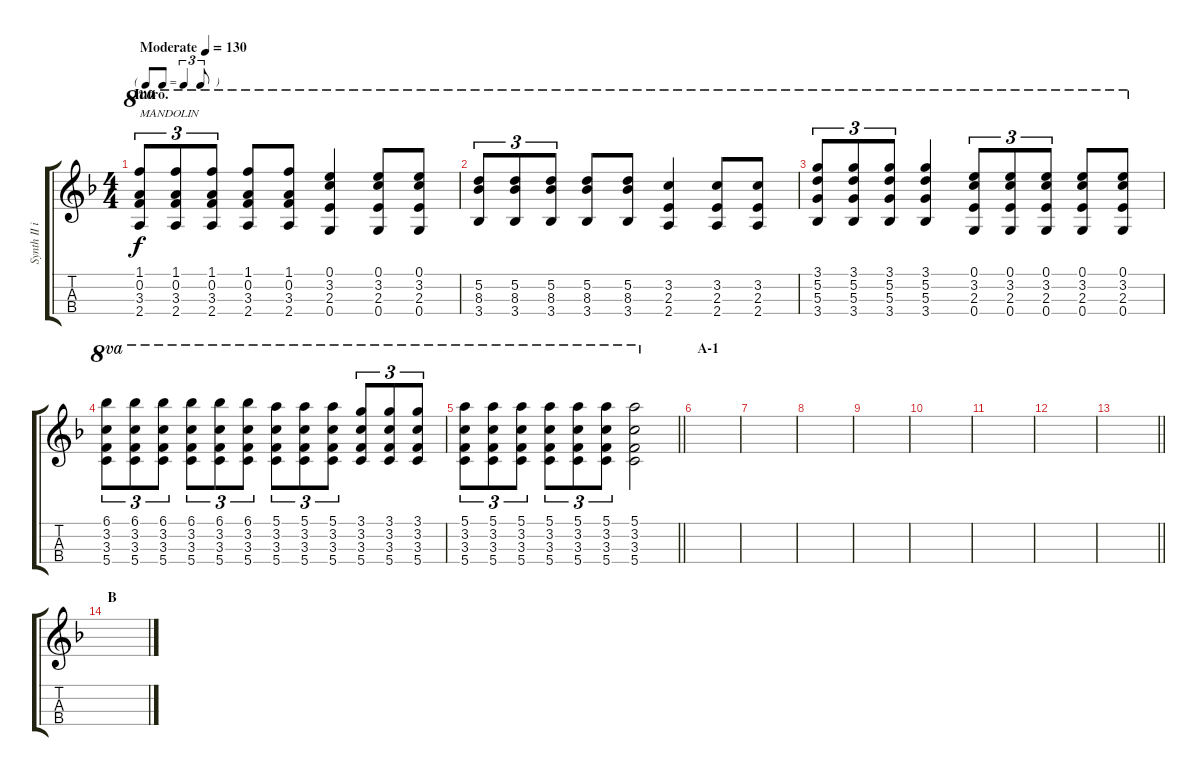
\track ("Synth II in Mandolin/Violin Tuning" "Synth II i") {mute instrument banjo}
\staff {score tabs}
\tuning (E5 A4 D4 G3) {hide}
\displaytranspose 12
\ts (4 4)
\tf triplet8th
\section ("" "Intro.")
\tempo (130 "Moderate")
\clef g2
\ks f
(1.1 0.2 3.3 2.4).8{tu (3 2) ot 8va txt "MANDOLIN" dy f instrument banjo} (1.1 0.2 3.3 2.4).8{tu (3 2) ot 8va} (1.1 0.2 3.3 2.4).8{tu (3 2) ot 8va} (1.1 0.2 3.3 2.4).8{ot 8va} (1.1 0.2 3.3 2.4).8{ot 8va} (0.1 3.2 2.3 0.4).4{ot 8va} (0.1 3.2 2.3 0.4).8{ot 8va} (0.1 3.2 2.3 0.4).8{ot 8va} |
(5.2 8.3 3.4).8{tu (3 2) ot 8va} (5.2 8.3 3.4).8{tu (3 2) ot 8va} (5.2 8.3 3.4).8{tu (3 2) ot 8va} (5.2 8.3 3.4).8{ot 8va} (5.2 8.3 3.4).8{ot 8va} (3.2 2.3 2.4).4{ot 8va} (3.2 2.3 2.4).8{ot 8va} (3.2 2.3 2.4).8{ot 8va} |
(3.1 5.2 5.3 3.4).8{tu (3 2) ot 8va} (3.1 5.2 5.3 3.4).8{tu (3 2) ot 8va} (3.1 5.2 5.3 3.4).8{tu (3 2) ot 8va} (3.1 5.2 5.3 3.4).4{ot 8va} (0.1 3.2 2.3 0.4).8{tu (3 2) ot 8va} (0.1 3.2 2.3 0.4).8{tu (3 2) ot 8va} (0.1 3.2 2.3 0.4).8{tu (3 2) ot 8va} (0.1 3.2 2.3 0.4).8{ot 8va} (0.1 3.2 2.3 0.4).8{ot 8va} |
(6.1 3.2 3.3 5.4).8{tu (3 2) ot 8va} (6.1 3.2 3.3 5.4).8{tu (3 2) ot 8va} (6.1 3.2 3.3 5.4).8{tu (3 2) ot 8va} (6.1 3.2 3.3 5.4).8{tu (3 2) ot 8va} (6.1 3.2 3.3 5.4).8{tu (3 2) ot 8va} (6.1 3.2 3.3 5.4).8{tu (3 2) ot 8va} (5.1 3.2 3.3 5.4).8{tu (3 2) ot 8va} (5.1 3.2 3.3 5.4).8{tu (3 2) ot 8va} (5.1 3.2 3.3 5.4).8{tu (3 2) ot 8va} (3.1 3.2 3.3 5.4).8{tu (3 2) ot 8va} (3.1 3.2 3.3 5.4).8{tu (3 2) ot 8va} (3.1 3.2 3.3 5.4).8{tu (3 2) ot 8va} |
\barLineRight lightlight
(5.1 3.2 3.3 5.4).8{tu (3 2) ot 8va} (5.1 3.2 3.3 5.4).8{tu (3 2) ot 8va} (5.1 3.2 3.3 5.4).8{tu (3 2) ot 8va} (5.1 3.2 3.3 5.4).8{tu (3 2) ot 8va} (5.1 3.2 3.3 5.4).8{tu (3 2) ot 8va} (5.1 3.2 3.3 5.4).8{tu (3 2) ot 8va} (5.1 3.2 3.3 5.4).2{ot 8va} |
\section ("" "A-1")
|
|
|
|
|
|
|
\barLineRight lightlight
|
\section ("" "B")
